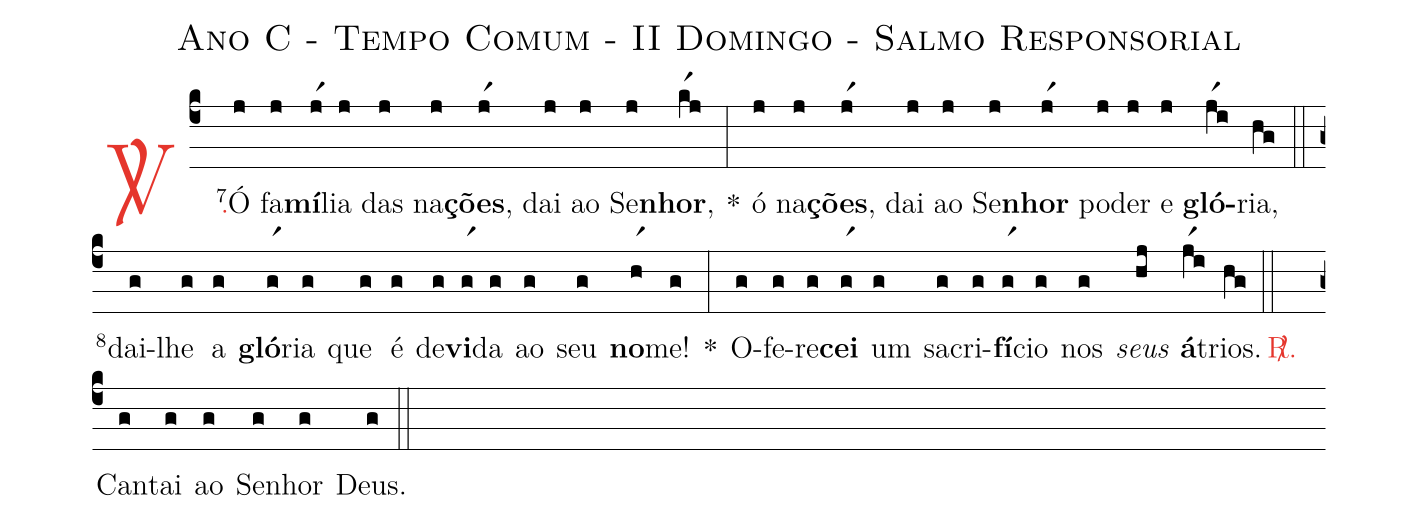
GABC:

name: Ano C - Tempo Comum - II Domingo - Salmo Responsorial;
%%
(c4)

<c><sp>V/</sp>.</c>() <v>\VSup{7}</v>Ó(j) fa(j)<b>mí</b>(jr1)lia(j) das(j) na(j)<b>ções</b>,(jr1) dai(j) ao(j) Se(j)<b>nhor</b>,(kr1j) *(:)
ó(j) na(j)<b>ções</b>,(jr1) dai(j) ao(j) Se(j)<b>nhor</b>(jr1) po(j)der(j) e(j) <b>gló</b>(jr1i)ria,(hg)

(::)

<v>\VSup{8}</v>dai-(g)lhe(g) a(g) <b>gló</b>(gr1)ria(g) que(g) é(g) de(g)<b>vi</b>(gr1)da(g) ao(g) seu(g) <b>no</b>(hr1)me!(g) *(:)
O(g)fe(g)re(g)<b>cei</b>(gr1) um(g) sa(g)cri(g)<b>fí</b>(gr1)cio(g) nos(g) <i>seus</i>(hj) <b>á</b>(jr1i)trios.(hg)

(::)

<c><sp>R/</sp>.</c>() Can(g)tai(g) ao(g) Se(g)nhor(g) Deus.(g)

(::)
